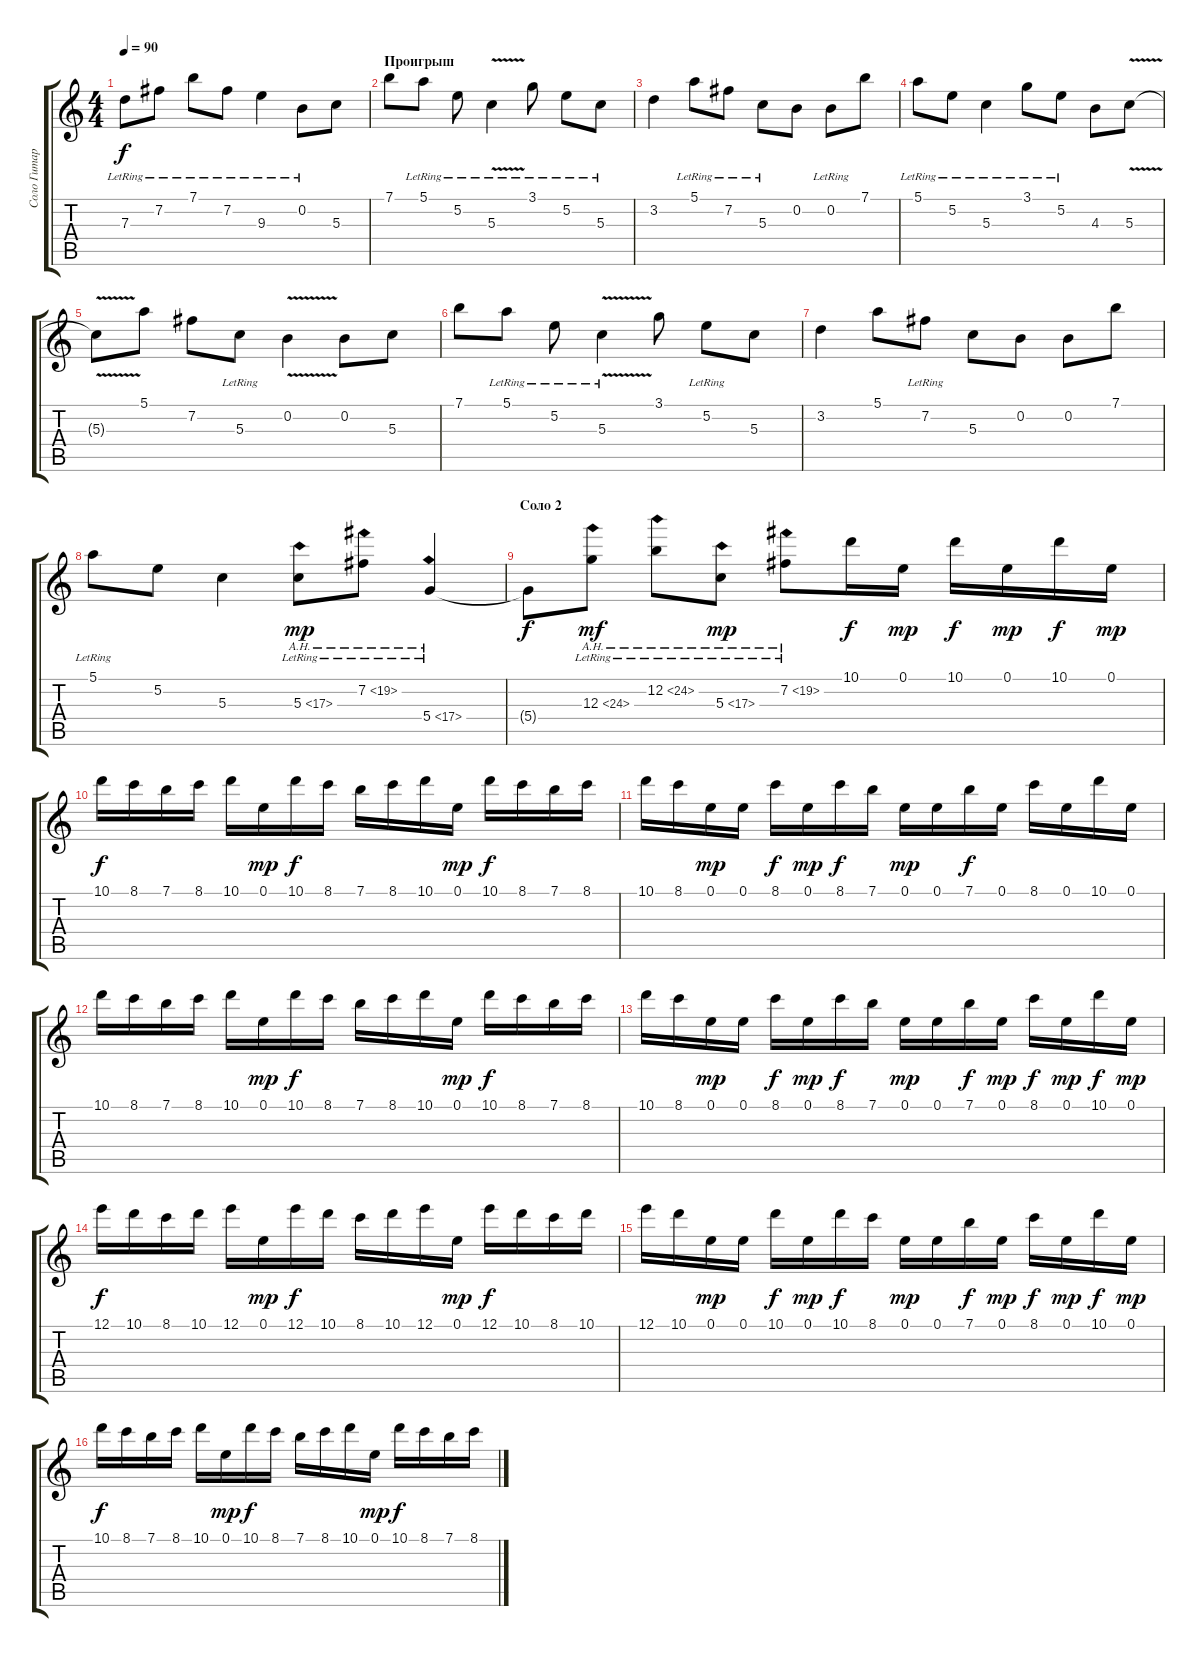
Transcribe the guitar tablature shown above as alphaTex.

\track ("Соло Гитара" "Соло Гитар") {instrument electricguitarclean}
\staff {score tabs}
\tuning (E4 B3 G3 D3 A2 E2) {hide}
\ts (4 4)
\tempo 90
\clef g2
\ks c
7.3{lr}.8{dy f} 7.2{lr}.8 7.1{lr}.8 7.2{lr}.8 9.3{lr}.4 0.2{lr}.8 5.3.8 |
\section ("" "Проигрыш")
7.1.8 5.1{lr}.8 5.2{lr}.8 5.3{v lr}.4 3.1{lr}.8 5.2{lr}.8 5.3{lr}.8 |
3.2.4 5.1{lr}.8 7.2{lr}.8 5.3{lr}.8 0.2.8 0.2{lr}.8 7.1.8 |
5.1{lr}.8 5.2{lr}.8 5.3{lr}.4 3.1{lr}.8 5.2{lr}.8 4.3.8 5.3{v}.8 |
5.3{t}.8 5.1.8 7.2.8 5.3{lr}.8 0.2{v}.4 0.2.8 5.3.8 |
7.1.8 5.1{lr}.8 5.2{lr}.8 5.3{v lr}.4 3.1.8 5.2{lr}.8 5.3.8 |
3.2.4 5.1.8 7.2{lr}.8 5.3.8 0.2.8 0.2.8 7.1.8 |
5.1{lr}.8 5.2.8 5.3.4 5.3{ah 12 lr}.8{dy mp} 7.2{ah 12 lr}.8 5.4{ah 12 lr}.4 |
\section ("" "Соло 2")
5.4{t}.8{dy f} 12.3{ah 12 lr}.8{dy mf} 12.2{ah 12 lr}.8 5.3{ah 12 lr}.8{dy mp} 7.2{ah 12 lr}.8 10.1.16{dy f} 0.1.16{dy mp} 10.1.16{dy f} 0.1.16{dy mp} 10.1.16{dy f} 0.1.16{dy mp} |
10.1.16{dy f} 8.1.16 7.1.16 8.1.16 10.1.16 0.1.16{dy mp} 10.1.16{dy f} 8.1.16 7.1.16 8.1.16 10.1.16 0.1.16{dy mp} 10.1.16{dy f} 8.1.16 7.1.16 8.1.16 |
10.1.16 8.1.16 0.1.16{dy mp} 0.1.16 8.1.16{dy f} 0.1.16{dy mp} 8.1.16{dy f} 7.1.16 0.1.16{dy mp} 0.1.16 7.1.16{dy f} 0.1.16 8.1.16 0.1.16 10.1.16 0.1.16 |
10.1.16 8.1.16 7.1.16 8.1.16 10.1.16 0.1.16{dy mp} 10.1.16{dy f} 8.1.16 7.1.16 8.1.16 10.1.16 0.1.16{dy mp} 10.1.16{dy f} 8.1.16 7.1.16 8.1.16 |
10.1.16 8.1.16 0.1.16{dy mp} 0.1.16 8.1.16{dy f} 0.1.16{dy mp} 8.1.16{dy f} 7.1.16 0.1.16{dy mp} 0.1.16 7.1.16{dy f} 0.1.16{dy mp} 8.1.16{dy f} 0.1.16{dy mp} 10.1.16{dy f} 0.1.16{dy mp} |
12.1.16{dy f} 10.1.16 8.1.16 10.1.16 12.1.16 0.1.16{dy mp} 12.1.16{dy f} 10.1.16 8.1.16 10.1.16 12.1.16 0.1.16{dy mp} 12.1.16{dy f} 10.1.16 8.1.16 10.1.16 |
12.1.16 10.1.16 0.1.16{dy mp} 0.1.16 10.1.16{dy f} 0.1.16{dy mp} 10.1.16{dy f} 8.1.16 0.1.16{dy mp} 0.1.16 7.1.16{dy f} 0.1.16{dy mp} 8.1.16{dy f} 0.1.16{dy mp} 10.1.16{dy f} 0.1.16{dy mp} |
10.1.16{dy f} 8.1.16 7.1.16 8.1.16 10.1.16 0.1.16{dy mp} 10.1.16{dy f} 8.1.16 7.1.16 8.1.16 10.1.16 0.1.16{dy mp} 10.1.16{dy f} 8.1.16 7.1.16 8.1.16
